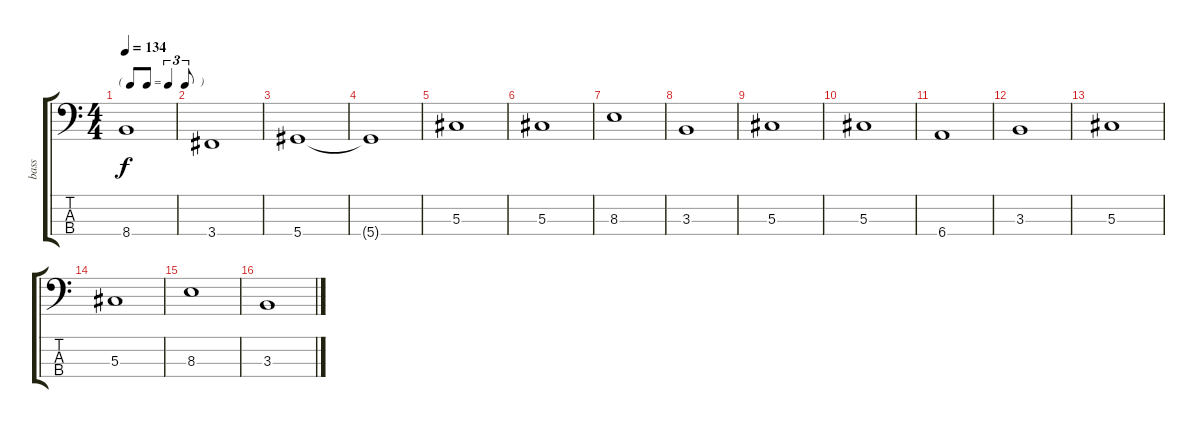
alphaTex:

\track ("bass" "bass") {instrument synthbass2}
\staff {score tabs}
\tuning (Gb2 Db2 Ab1 Eb1) {hide}
\ts (4 4)
\tf triplet8th
\tempo 134
\clef f4
\ks c
8.4.1{dy f} |
3.4.1 |
5.4.1 |
5.4{t}.1 |
5.3.1 |
5.3.1 |
8.3.1 |
3.3.1 |
5.3.1 |
5.3.1 |
6.4.1 |
3.3.1 |
5.3.1 |
5.3.1 |
8.3.1 |
3.3.1
